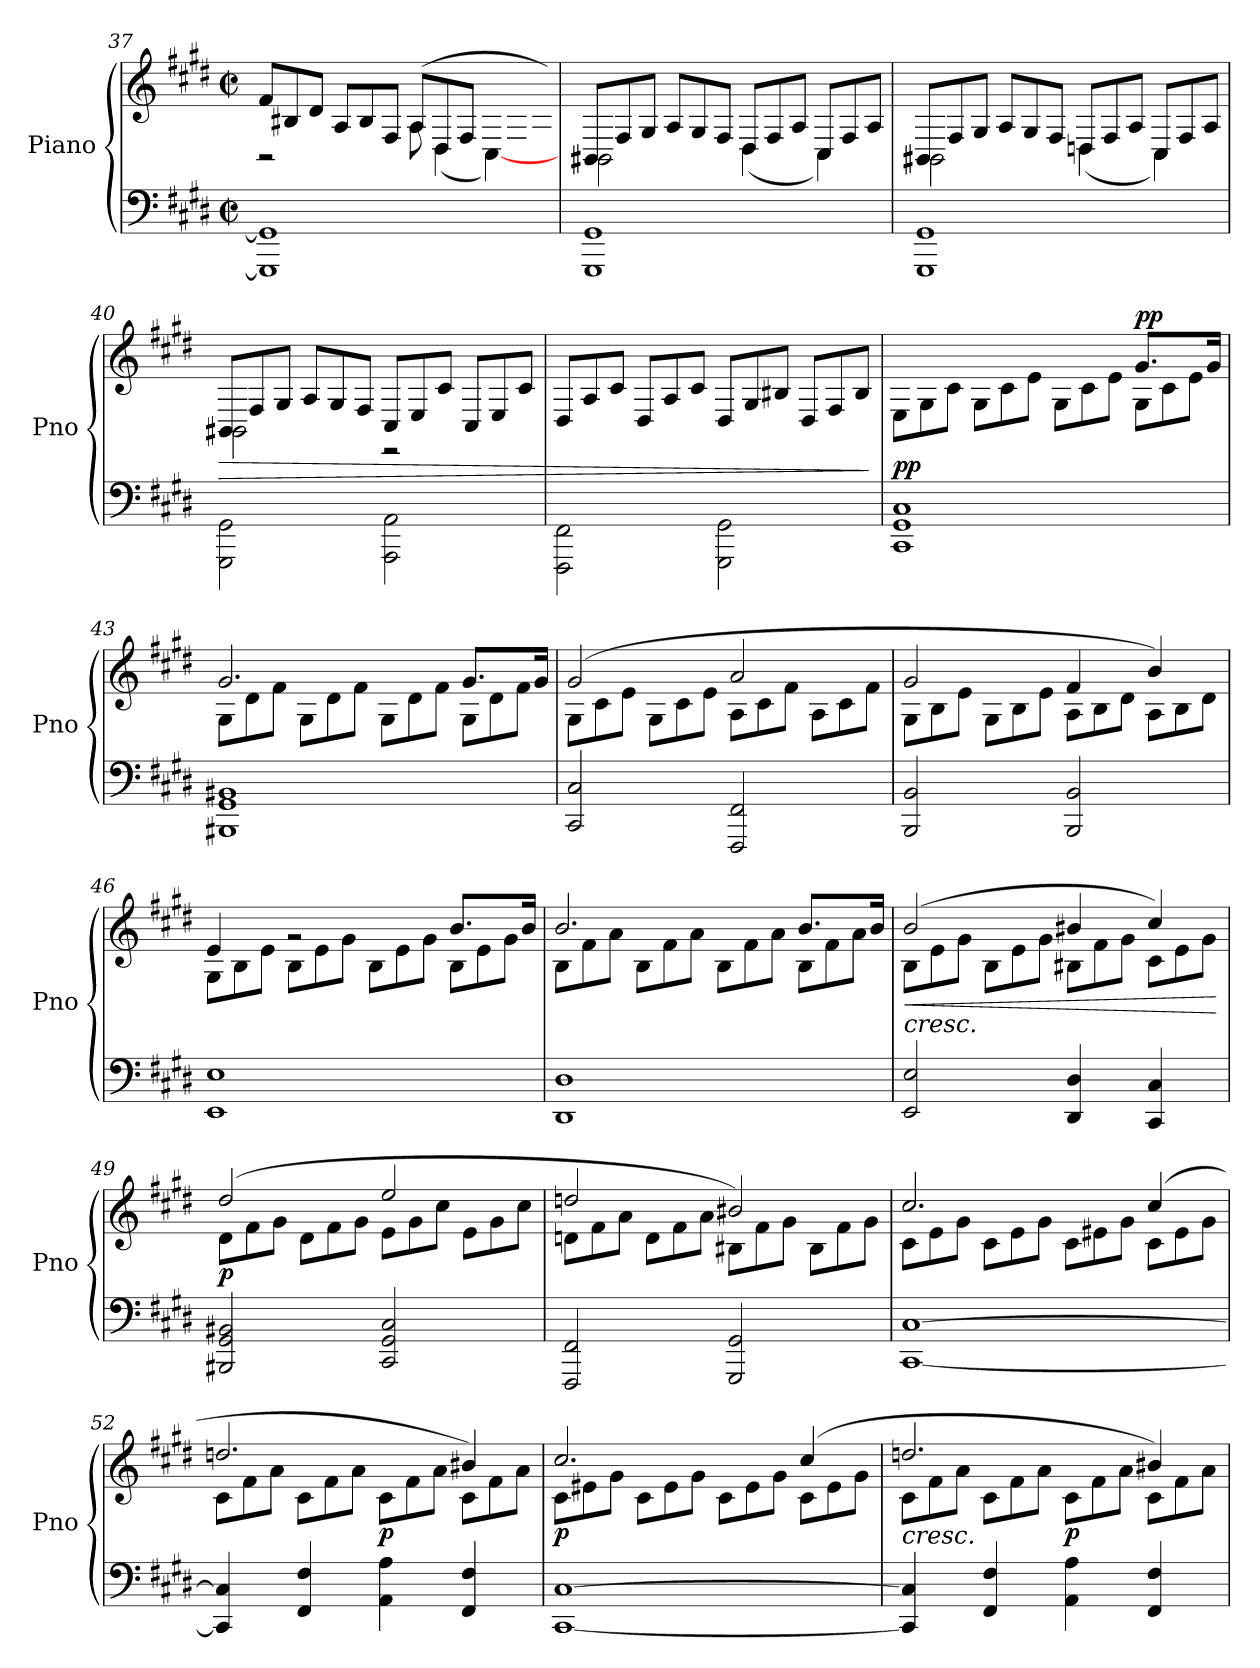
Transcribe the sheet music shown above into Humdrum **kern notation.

**kern	**kern	**dynam
*part1	*part1	*part1
*staff2	*staff1	*staff1/2
*I"Piano	*	*
*I'Pno	*	*
*clefF4	*clefG2	*
*k[f#c#g#d#]	*k[f#c#g#d#]	*
*M2/2	*M2/2	*
*met(c|)	*met(c|)	*
*	*Xtuplet	*
=37	=37	=37
*	*^	*
1GGG#] 1GG#]	12f#/L	2r	.
.	12B#X/	.	.
.	12d#/J	.	.
.	12A/L	.	.
.	12B#/	.	.
.	12F#/J	.	.
.	(>12A/L	12A\	.
.	12D#/	(<6D#\	.
.	12F#/J	.	.
.	12C#/Lyy	[4C#\)	.
.	12F#/	.	.
.	12A/J)	.	.
!!LO:PB:g=z	!!
=38	=38	=38	=38
1GGG# 1GG#	12BB#X/L	2BB#\	.
.	12F#/	.	.
.	12G#/J	.	.
.	12A/L	.	.
.	12G#/	.	.
.	12F#/J	.	.
.	12D#/L	(<4D#\	.
.	12F#/	.	.
.	12A/J	.	.
.	12C#/L	4C#\)	.
.	12F#/	.	.
.	12A/J	.	.
=39	=39	=39	=39
1GGG# 1GG#	12BB#X/L	2BB#\	.
.	12F#/	.	.
.	12G#/J	.	.
.	12A/L	.	.
.	12G#/	.	.
.	12F#/J	.	.
.	12Dn/L	(<4D\	.
.	12F#/	.	.
.	12A/J	.	.
.	12C#/L	4C#\)	.
.	12F#/	.	.
.	12A/J	.	.
!!LO:LB:g=z	!!
=40	=40	=40	=40
!	!	!	!LO:HP:b
2GGG#\ 2GG#\	12BB#X/L	2BB#\	>
.	12F#/	.	.
.	12G#/J	.	.
.	12A/L	.	.
.	12G#/	.	.
.	12F#/J	.	.
2AAA\ 2AA\	12C#/L	2r	.
.	12E/	.	.
.	12c#/J	.	.
.	12C#/L	.	.
.	12E/	.	.
.	12c#/J	.	.
*	*v	*v	*
=41	=41	=41
2FFF#\ 2FF#\	12D#/L	.
.	12A/	.
.	12c#/J	.
.	12D#/L	.
.	12A/	.
.	12c#/J	.
2GGG#\ 2GG#\	12D#/L	.
.	12G#/	.
.	12B#X/J	.
.	12D#/L	.
.	12F#/	.
.	12B#/J	.
.	.	]
!!LO:LB:g=z
=42	=42	=42
*	*^	*
!	!	!	!LO:DY:a=2
1CC# 1GG# 1C#	2ryy	12E\L	pp
.	.	12G#\	.
.	.	12c#\J	.
.	.	12G#\L	.
.	.	12c#\	.
.	.	12e\J	.
.	4ryy	12G#\L	.
.	.	12c#\	.
.	.	12e\J	.
!	!	!	!LO:DY:a
.	8.g#/L	12G#\L	pp
.	.	12c#\	.
.	.	12e\J	.
.	16g#/Jk	.	.
=43	=43	=43	=43
1BBB#X 1GG# 1BB#X	2.g#/	12G#\L	.
.	.	12d#\	.
.	.	12f#\J	.
.	.	12G#\L	.
.	.	12d#\	.
.	.	12f#\J	.
.	.	12G#\L	.
.	.	12d#\	.
.	.	12f#\J	.
.	8.g#/L	12G#\L	.
.	.	12d#\	.
.	.	12f#\J	.
.	16g#/Jk	.	.
=44	=44	=44	=44
2CC#/ 2C#/	(>2g#/	12G#\L	.
.	.	12c#\	.
.	.	12e\J	.
.	.	12G#\L	.
.	.	12c#\	.
.	.	12e\J	.
2FFF#/ 2FF#/	2a/	12A\L	.
.	.	12c#\	.
.	.	12f#\J	.
.	.	12A\L	.
.	.	12c#\	.
.	.	12f#\J	.
!!LO:LB:g=z	!!
=45	=45	=45	=45
2BBB/ 2BB/	2g#/	12G#\L	.
.	.	12B\	.
.	.	12e\J	.
.	.	12G#\L	.
.	.	12B\	.
.	.	12e\J	.
2BBB/ 2BB/	4f#/	12A\L	.
.	.	12B\	.
.	.	12d#\J	.
.	4b/)	12A\L	.
.	.	12B\	.
.	.	12d#\J	.
=46	=46	=46	=46
1EE 1E	4e/	12G#\L	.
.	.	12B\	.
.	.	12e\J	.
.	2rg	12B\L	.
.	.	12e\	.
.	.	12g#\J	.
.	.	12B\L	.
.	.	12e\	.
.	.	12g#\J	.
.	8.b/L	12B\L	.
.	.	12e\	.
.	.	12g#\J	.
.	16b/Jk	.	.
=47	=47	=47	=47
1DD# 1D#	2.b/	12B\L	.
.	.	12f#\	.
.	.	12a\J	.
.	.	12B\L	.
.	.	12f#\	.
.	.	12a\J	.
.	.	12B\L	.
.	.	12f#\	.
.	.	12a\J	.
.	8.b/L	12B\L	.
.	.	12f#\	.
.	.	12a\J	.
.	16b/Jk	.	.
!!LO:LB:g=z	!!
=48	=48	=48	=48
!	!LO:TX:b:i:t=cresc.	!	!
!	!	!	!LO:HP:b
2EE/ 2E/	(>2b/	12B\L	<
.	.	12e\	.
.	.	12g#\J	.
.	.	12B\L	.
.	.	12e\	.
.	.	12g#\J	.
4DD#/ 4D#/	4b#X/	12B#X\L	.
.	.	12f#\	.
.	.	12g#\J	.
4CC#/ 4C#/	4cc#/)	12c#\L	.
.	.	12e\	.
.	.	12g#\J	.
*	*v	*v	*
.	.	[
=49	=49	=49
*	*^	*
!	!	!	!LO:DY:b
2BBB#X/ 2GG#/ 2BB#X/	(>2dd#/	12d#\L	p
.	.	12f#\	.
.	.	12g#\J	.
.	.	12d#\L	.
.	.	12f#\	.
.	.	12g#\J	.
2CC#/ 2GG#/ 2C#/	2ee/	12e\L	.
.	.	12g#\	.
.	.	12cc#\J	.
.	.	12e\L	.
.	.	12g#\	.
.	.	12cc#\J	.
=50	=50	=50	=50
2FFF#/ 2FF#/	2ddn/	12dn\L	.
.	.	12f#\	.
.	.	12a\J	.
.	.	12d\L	.
.	.	12f#\	.
.	.	12a\J	.
2GGG#/ 2GG#/	2b#X/)	12B#X\L	.
.	.	12f#\	.
.	.	12g#\J	.
.	.	12B#\L	.
.	.	12f#\	.
.	.	12g#\J	.
!!LO:PB:g=z	!!
=51	=51	=51	=51
[1CC# [1C#	2.cc#/	12c#\L	.
.	.	12e\	.
.	.	12g#\J	.
.	.	12c#\L	.
.	.	12e\	.
.	.	12g#\J	.
.	.	12c#\L	.
.	.	12e#X\	.
.	.	12g#\J	.
.	(>4cc#/	12c#\L	.
.	.	12e#\	.
.	.	12g#\J	.
=52	=52	=52	=52
4CC#/] 4C#/]	2.ddn/	12c#\L	.
.	.	12f#\	.
.	.	12a\J	.
4FF#/ 4F#/	.	12c#\L	.
.	.	12f#\	.
.	.	12a\J	.
!	!	!	!LO:DY:b
4AA\ 4A\	.	12c#\L	p
.	.	12f#\	.
.	.	12a\J	.
4FF#/ 4F#/	4b#X/)	12c#\L	.
.	.	12f#\	.
.	.	12a\J	.
=53	=53	=53	=53
!	!	!	!LO:DY:b
[1CC# [1C#	2.cc#/	12c#\L	p
.	.	12e#X\	.
.	.	12g#\J	.
.	.	12c#\L	.
.	.	12e#\	.
.	.	12g#\J	.
.	.	12c#\L	.
.	.	12e#\	.
.	.	12g#\J	.
.	(>4cc#/	12c#\L	.
.	.	12e#\	.
.	.	12g#\J	.
!!LO:LB:g=z	!!
=54	=54	=54	=54
!	!	!	!LO:HP:b
4CC#/] 4C#/]	2.ddn/	12c#\L	<
.	.	12f#\	.
.	.	12a\J	.
4FF#/ 4F#/	.	12c#\L	.
.	.	12f#\	.
.	.	12a\J	.
!	!	!	!LO:DY:b
4AA\ 4A\	.	12c#\L	p
.	.	12f#\	[
.	.	12a\J	.
4FF#/ 4F#/	4b#X/)	12c#\L	.
.	.	12f#\	.
.	.	12a\J	.
*	*v	*v	*
=	=	=
*-	*-	*-
